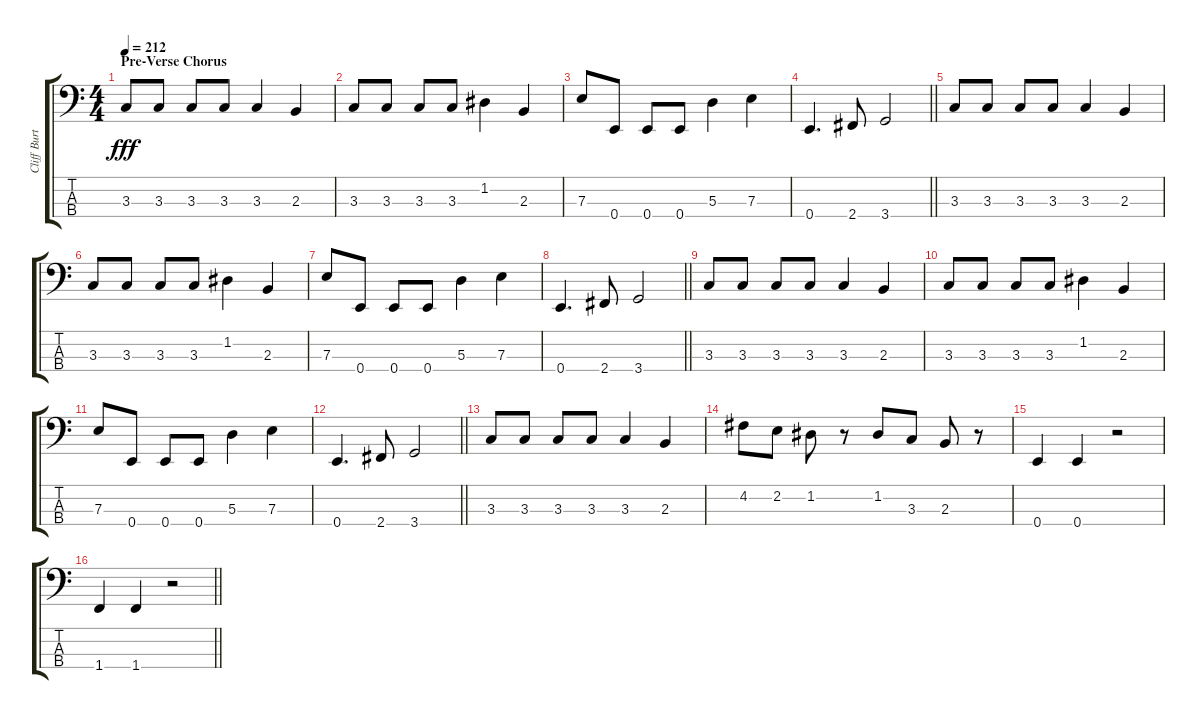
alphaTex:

\track ("Cliff Burton" "Cliff Burt") {instrument electricbassfinger}
\staff {score tabs}
\tuning (G2 D2 A1 E1) {hide}
\ts (4 4)
\section ("" "Pre-Verse Chorus")
\tempo 212
\clef f4
\ks c
3.3.8{dy fff} 3.3.8 3.3.8 3.3.8 3.3.4 2.3.4 |
3.3.8 3.3.8 3.3.8 3.3.8 1.2.4 2.3.4 |
7.3.8 0.4.8 0.4.8 0.4.8 5.3.4 7.3.4 |
\barLineRight lightlight
0.4.4{d} 2.4.8 3.4.2 |
3.3.8 3.3.8 3.3.8 3.3.8 3.3.4 2.3.4 |
3.3.8 3.3.8 3.3.8 3.3.8 1.2.4 2.3.4 |
7.3.8 0.4.8 0.4.8 0.4.8 5.3.4 7.3.4 |
\barLineRight lightlight
0.4.4{d} 2.4.8 3.4.2 |
3.3.8 3.3.8 3.3.8 3.3.8 3.3.4 2.3.4 |
3.3.8 3.3.8 3.3.8 3.3.8 1.2.4 2.3.4 |
7.3.8 0.4.8 0.4.8 0.4.8 5.3.4 7.3.4 |
\barLineRight lightlight
0.4.4{d} 2.4.8 3.4.2 |
3.3.8 3.3.8 3.3.8 3.3.8 3.3.4 2.3.4 |
4.2.8 2.2.8 1.2.8 r.8 1.2.8 3.3.8 2.3.8 r.8 |
0.4.4 0.4.4 r.2 |
\barLineRight lightlight
1.4.4 1.4.4 r.2
